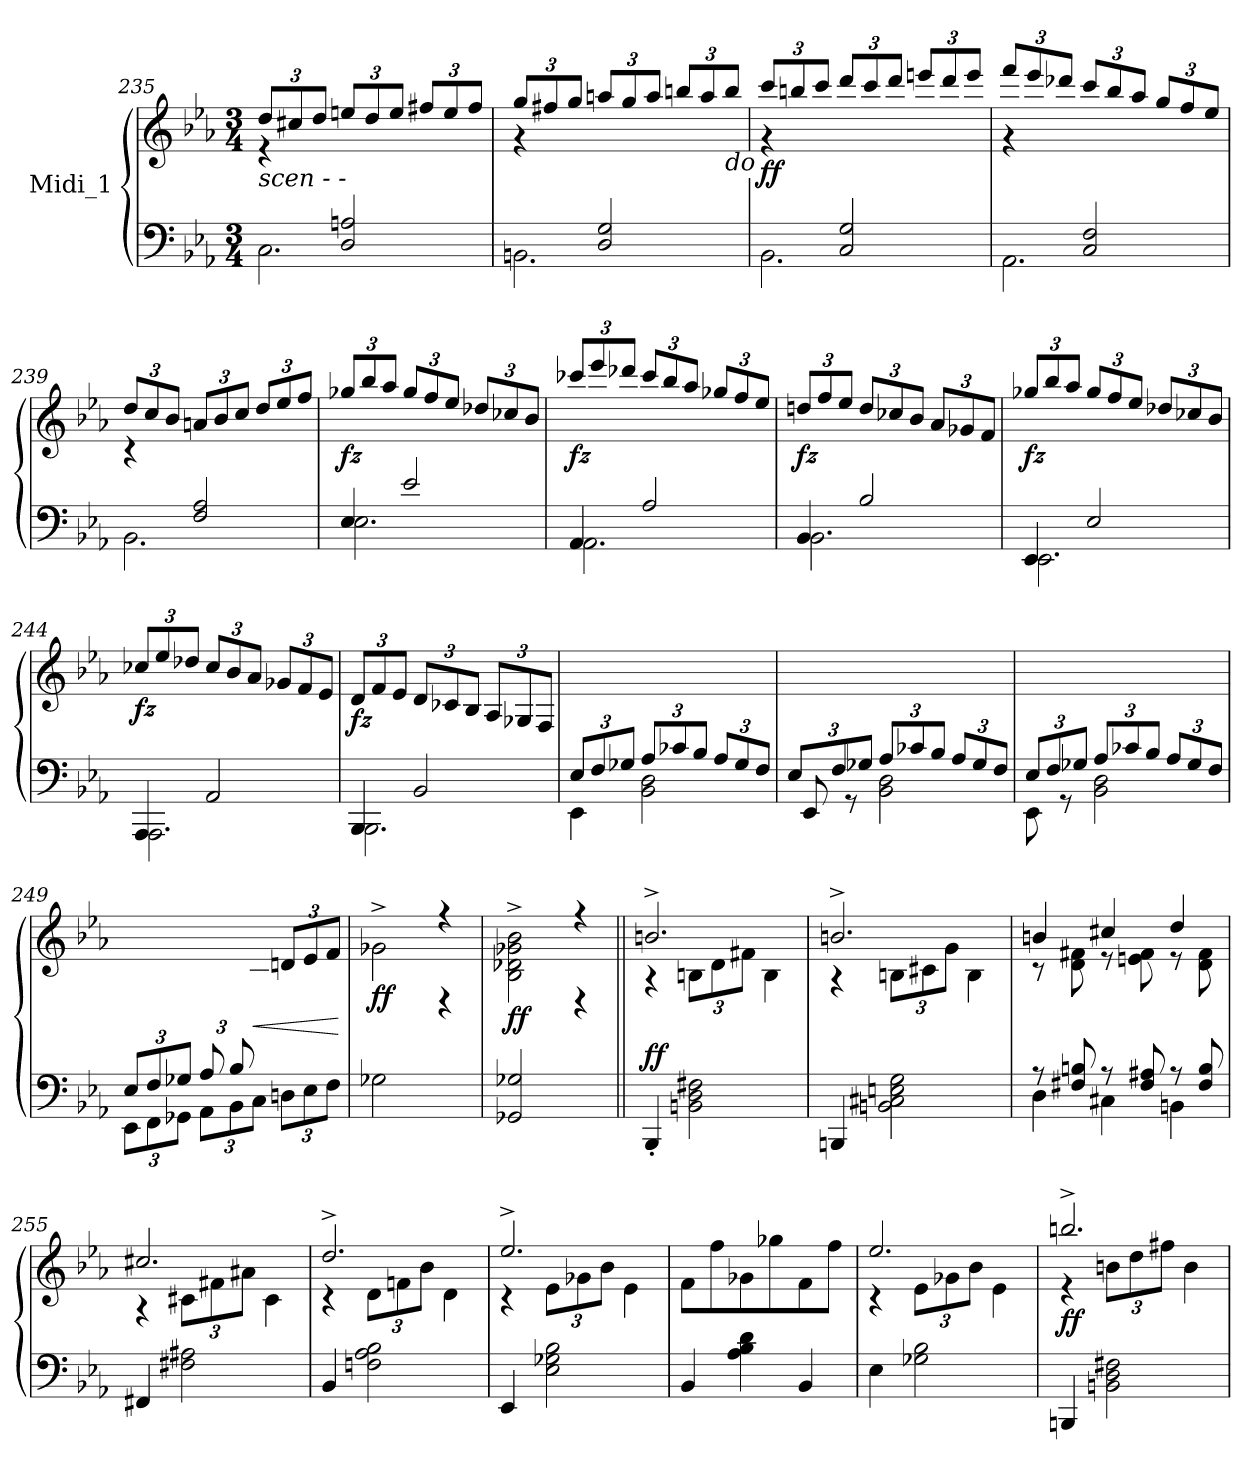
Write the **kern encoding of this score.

**kern	**kern	**dynam
*part1	*part1	*part1
*staff2	*staff1	*staff1/2
*I"Midi_1	*	*
!!LO:LB:g=z
*clefF4	*clefG2	*
*k[b-e-a-]	*k[b-e-a-]	*
*E-:	*E-:	*
*M3/4	*M3/4	*
=235	=235	=235
*^	*	*
*	*	*Xbrackettup	*
*	*	*^	*
!	!	!LO:TX:b:i:t=scen        -                    -	!	!
4ryy	2.C\	12dd/L	4r	.
.	.	12cc#X/	.	.
.	.	12dd/J	.	.
2D/ 2An/	.	12een/L	2ryy	.
.	.	12dd/	.	.
.	.	12ee/J	.	.
.	.	12ff#X/L	.	.
.	.	12ee/	.	.
.	.	12ff#/J	.	.
=236	=236	=236	=236	=236
4ryy	2.BBn\	12gg/L	4r	.
.	.	12ff#X/	.	.
.	.	12gg/J	.	.
2D/ 2G/	.	12aan/L	2ryy	.
.	.	12gg/	.	.
.	.	12aa/J	.	.
.	.	12bbn/L	.	.
.	.	12aa/	.	.
!	!	!LO:TX:b:i:t=do	!	!
.	.	12bb/J	.	.
=237	=237	=237	=237	=237
!	!	!	!	!LO:DY:b
4ryy	2.BB-i\	12ccc/L	4r	ff
.	.	12bbn/	.	.
.	.	12ccc/J	.	.
2C/ 2G/	.	12ddd/L	2ryy	.
.	.	12ccc/	.	.
.	.	12ddd/J	.	.
.	.	12eeen/L	.	.
.	.	12ddd/	.	.
.	.	12eee/J	.	.
!!LO:LB:g=z	!!
=238	=238	=238	=238	=238
4ryy	2.AA-\	12fff/L	4r	.
.	.	12eee-/	.	.
.	.	12ddd-X/J	.	.
2C/ 2F/	.	12ccc/L	2ryy	.
.	.	12bb-/	.	.
.	.	12aa-/J	.	.
.	.	12gg/L	.	.
.	.	12ff/	.	.
.	.	12ee-/J	.	.
!!LO:PB:g=z	!!
=239	=239	=239	=239	=239
4ryy	2.BB-\	12dd/L	4r	.
.	.	12cc/	.	.
.	.	12b-/J	.	.
2F/ 2A-i/	.	12an/L	2ryy	.
.	.	12b-/	.	.
.	.	12cc/J	.	.
.	.	12dd/L	.	.
.	.	12ee-/	.	.
.	.	12ff/J	.	.
*	*	*v	*v	*
=240	=240	=240	=240
!	!	!	!LO:DY:b
4E-/	2.E-\	12gg-X/L	fz
.	.	12bb-/	.
.	.	12aa-/J	.
2e-/	.	12gg-/L	.
.	.	12ff/	.
.	.	12ee-/J	.
.	.	12dd-X/L	.
.	.	12cc-X/	.
.	.	12b-/J	.
=241	=241	=241	=241
!	!	!	!LO:DY:b
4AA-/	2.AA-\	12ccc-X/L	fz
.	.	12eee-/	.
.	.	12ddd-X/J	.
2A-/	.	12ccc-/L	.
.	.	12bb-/	.
.	.	12aa-/J	.
.	.	12gg-X/L	.
.	.	12ff/	.
.	.	12ee-/J	.
!!LO:LB:g=z
=242	=242	=242	=242
!	!	!	!LO:DY:b
4BB-/	2.BB-\	12ddni/L	fz
.	.	12ff/	.
.	.	12ee-/J	.
2B-/	.	12dd/L	.
.	.	12cc-X/	.
.	.	12b-/J	.
.	.	12a-/L	.
.	.	12g-X/	.
.	.	12f/J	.
!!LO:LB:g=z
=243	=243	=243	=243
!	!	!	!LO:DY:b
4EE-/	2.EE-\	12gg-X/L	fz
.	.	12bb-/	.
.	.	12aa-/J	.
2E-/	.	12gg-/L	.
.	.	12ff/	.
.	.	12ee-/J	.
.	.	12dd-X/L	.
.	.	12cc-X/	.
.	.	12b-/J	.
=244	=244	=244	=244
!	!	!	!LO:DY:b
4AAA-/	2.AAA-\	12cc-X/L	fz
.	.	12ee-/	.
.	.	12dd-X/J	.
2AA-/	.	12cc-/L	.
.	.	12b-/	.
.	.	12a-/J	.
.	.	12g-X/L	.
.	.	12f/	.
.	.	12e-/J	.
=245	=245	=245	=245
!	!	!	!LO:DY:b
4BBB-/	2.BBB-\	12d/L	fz
.	.	12f/	.
.	.	12e-/J	.
2BB-/	.	12d/L	.
.	.	12c-X/	.
.	.	12B-/J	.
.	.	12A-/L	.
.	.	12G-X/	.
.	.	12F/J	.
!!LO:LB:g=z
=246	=246	=246	=246
*Xbrackettup	*	*	*
12E-/L	4EE-\	2.ryy	.
12F/	.	.	.
12G-X/J	.	.	.
12A-/L	2BB-\ 2D\	.	.
12c-X/	.	.	.
12B-/J	.	.	.
12A-/L	.	.	.
12G-/	.	.	.
12F/J	.	.	.
!!LO:PB:g=z
=247	=247	=247	=247
12E-/L	8EE-/	2.ryy	.
12F/	.	.	.
.	8r	.	.
12G-X/J	.	.	.
12A-/L	2BB-\ 2D\	.	.
12c-X/	.	.	.
12B-/J	.	.	.
12A-/L	.	.	.
12G-/	.	.	.
12F/J	.	.	.
=248	=248	=248	=248
12E-/L	8EE-\	2.ryy	.
12F/	.	.	.
.	8r	.	.
12G-X/J	.	.	.
12A-/L	2BB-\ 2D\	.	.
12c-X/	.	.	.
12B-/J	.	.	.
12A-/L	.	.	.
12G-/	.	.	.
12F/J	.	.	.
=249	=249	=249	=249
*	*^	*	*
4ryy	12E-/L	12EE-\L	4ryy	.
.	12F/	12FF\	.	.
.	12G-X/J	12GG-X\J	.	.
12A-/L	12AA-\L	4ryy	6ryy	.
12B-/	12BB-\	.	.	.
!	!	!	!	!LO:HP:b
3ryy	12C\J	.	12cni\J	<
.	12Dni\L	4ryy	12dni/L	.
.	12E-\	.	12e-/	.
.	12F\J	.	12f/J	.
*v	*v	*v	*	*
.	.	[
=250	=250	=250
*^	*^	*
!	!	!	!	!LO:DY:b
2G-X\	2ryy	2g-X^\	2ryy	ff
4ryy	4ryy	4r	4rD	.
=251	=251	=251	=251	=251
!	!	!	!	!LO:DY:b
2GG-X/ 2G-X/	2ryy	2B-\^ 2d-X\^ 2g-X\^ 2b-\^	2ryy	ff
4ryy	4ryy	4r	4rD	.
!!LO:LB:g=z	!!
=252||	=252||	=252||	=252||	=252||
!	!	!	!	!LO:DY:a=2
4BBB-'/	2ryy	2.bn^/	4r	ff
2BBn\ 2D\ 2F#X\	.	.	12Bn\L	.
.	.	.	12d\	.
.	.	.	12f#X\J	.
.	4ryy	.	4B\	.
=253	=253	=253	=253	=253
4BBBn/	2ryy	2.bn^/	4r	.
2BBn\ 2C#X\ 2En\ 2G\	.	.	12Bn\L	.
.	.	.	12c#X\	.
.	.	.	12g\J	.
.	4ryy	.	4B\	.
=254	=254	=254	=254	=254
8r	4D\	4bn/	8r	.
8F#X/ 8Bn/	.	.	8d\ 8f#X\	.
8r	4C#X\	4cc#X/	8r	.
8F#/ 8A#X/	.	.	8en\ 8f#\	.
8r	4BBn\	4dd/	8r	.
8F#/ 8B/	.	.	8d\ 8f#\	.
=255	=255	=255	=255	=255
4FF#X/	2ryy	2.cc#X/	4r	.
2F#X\ 2A#X\	.	.	12c#X\L	.
.	.	.	12f#X\	.
.	.	.	12a#X\J	.
.	4ryy	.	4c#\	.
!!LO:LB:g=z	!!
=256	=256	=256	=256	=256
4BB-i/	2ryy	2.dd^/	4r	.
2Fni\ 2A-i\ 2B-i\	.	.	12d\L	.
.	.	.	12fni\	.
.	.	.	12b-i\J	.
.	4ryy	.	4d\	.
*v	*v	*	*	*
!!LO:LB:g=z	!!
=257	=257	=257	=257
4EE-i/	2.ee-i^/	4r	.
2E-i\ 2G-X\ 2B-\	.	12e-\L	.
.	.	12g-X\	.
.	.	12b-\J	.
.	.	4e-\	.
=258	=258	=258	=258
4BB-/	8f\L	2ryy	.
.	8ff\	.	.
4A-\ 4B-\ 4d\	8g-X\	.	.
.	8gg-X\	.	.
4BB-/	8f\	4ryy	.
.	8ff\J	.	.
=259	=259	=259	=259
4E-\	2.ee-/	4r	.
2G-X\ 2B-\	.	12e-\L	.
.	.	12g-X\	.
.	.	12b-\J	.
.	.	4e-\	.
=260	=260	=260	=260
!	!	!	!LO:DY:b
4BBBn/	2.bbn^/	4r	ff
2BBn\ 2D\ 2F#X\	.	12bn\L	.
.	.	12dd\	.
.	.	12ff#X\J	.
.	.	4b\	.
*	*v	*v	*
=	=	=
*-	*-	*-
